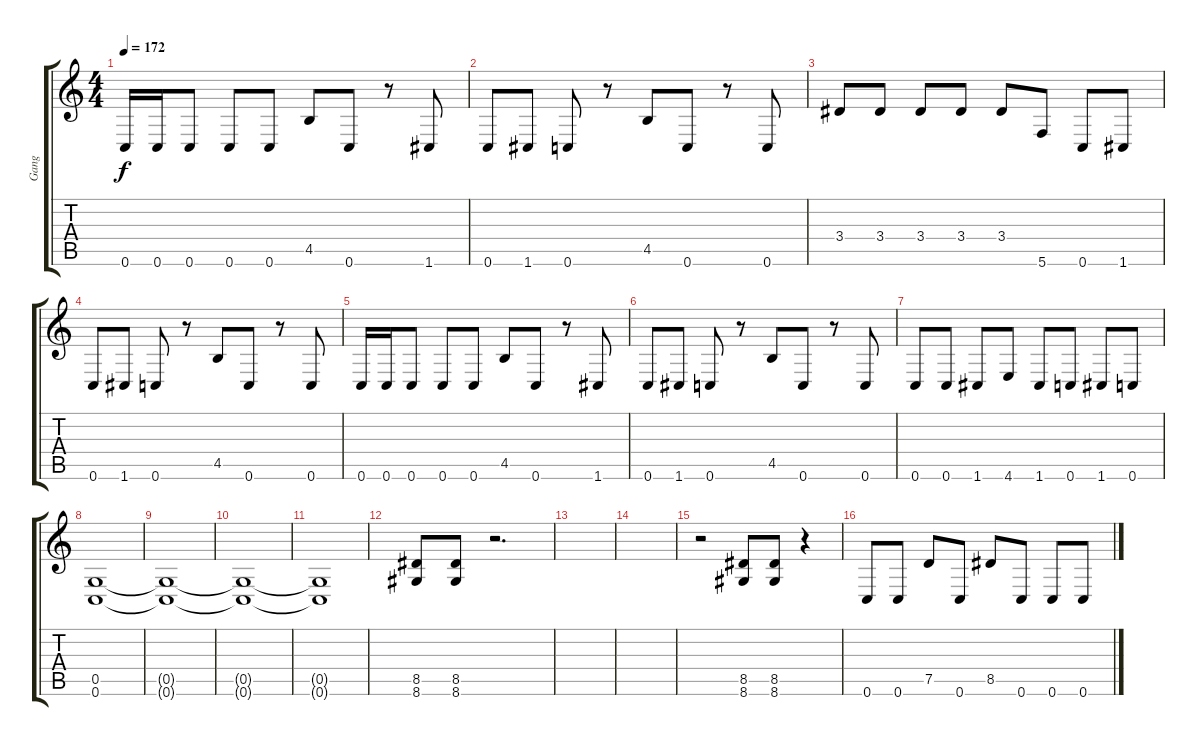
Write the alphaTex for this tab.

\track ("Gang" "Gang") {instrument distortionguitar}
\staff {score tabs}
\tuning (D4 A3 F3 C3 G2 C2) {hide}
\ts (4 4)
\tempo 172
\clef g2
\ks c
0.6.16{dy f} 0.6.16 0.6.8 0.6.8 0.6.8 4.5.8 0.6.8 r.8 1.6.8 |
0.6.8 1.6.8 0.6.8 r.8 4.5.8 0.6.8 r.8 0.6.8 |
3.4.8 3.4.8 3.4.8 3.4.8 3.4.8 5.6.8 0.6.8 1.6.8 |
0.6.8 1.6.8 0.6.8 r.8 4.5.8 0.6.8 r.8 0.6.8 |
0.6.16 0.6.16 0.6.8 0.6.8 0.6.8 4.5.8 0.6.8 r.8 1.6.8 |
0.6.8 1.6.8 0.6.8 r.8 4.5.8 0.6.8 r.8 0.6.8 |
0.6.8 0.6.8 1.6.8 4.6.8 1.6.8 0.6.8 1.6.8 0.6.8 |
(0.5 0.6).1 |
(0.5{t} 0.6{t}).1 |
(0.5{t} 0.6{t}).1 |
(0.5{t} 0.6{t}).1 |
(8.5 8.6).8 (8.5 8.6).8 r.2{d} |
|
|
r.2 (8.5 8.6).8 (8.5 8.6).8 r.4 |
0.6.8 0.6.8 7.5.8 0.6.8 8.5.8 0.6.8 0.6.8 0.6.8
